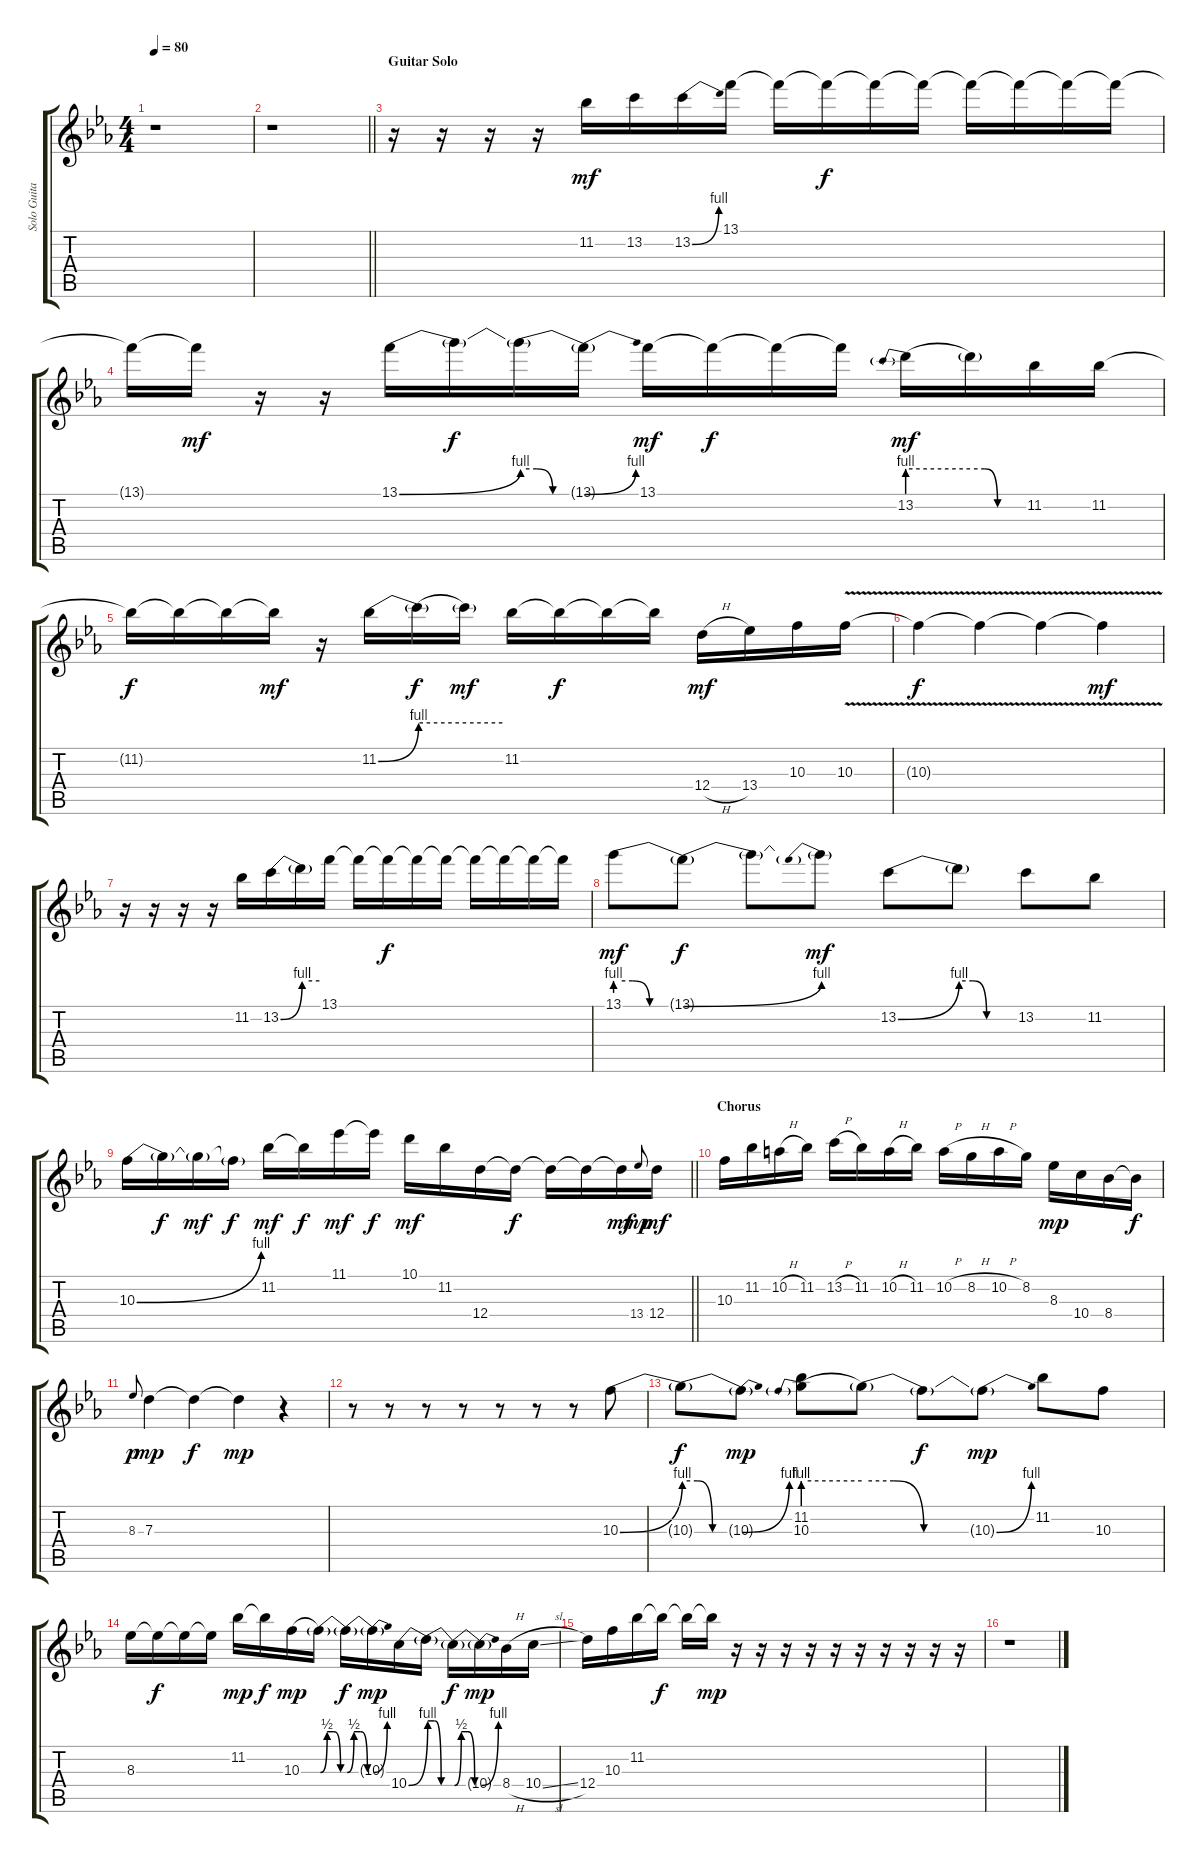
\track ("Solo Guitar" "Solo Guita") {instrument electricguitarclean}
\staff {score tabs}
\tuning (E4 B3 G3 D3 A2 E2) {hide}
\ts (4 4)
\tempo 80
\clef g2
\ks eb
r.1{dy mf} |
\barLineRight lightlight
r.1 |
\section ("" "Guitar Solo")
r.16 r.16 r.16 r.16 11.2.16 13.2.16 13.2{be (bend 0 0 60 4)}.16 13.1.16 13.1{t}.16 13.1{t}.16{dy f} 13.1{t}.16 13.1{t}.16 13.1{t}.16 13.1{t}.16 13.1{t}.16 13.1{t}.16 |
13.1{t}.16 13.1{t}.16{dy mf} r.16 r.16 13.1{be (bend 0 0 60 4)}.16 13.1{t}.16{dy f} 13.1{be (custom 0 4 15 4 30 0 60 0) t}.16 13.1{be (bend 0 0 60 4) t}.16 13.1.16{dy mf} 13.1{t}.16{dy f} 13.1{t}.16 13.1{t}.16 13.2{be (prebend 0 4 60 4)}.16{dy mf} 13.2{be (custom 0 4 15 4 30 0 60 0) t}.16 11.2.16 11.2.16 |
11.2{t}.16{dy f} 11.2{t}.16 11.2{t}.16 11.2{t}.16{dy mf} r.16 11.2{be (bend 0 0 60 4)}.16 11.2{be (hold 0 4 60 4) t}.16{dy f} 11.2{be (hold 0 4 60 4) t}.16{dy mf} 11.2.16 11.2{t}.16{dy f} 11.2{t}.16 11.2{t}.16 12.4{h}.16{dy mf} 13.4.16 10.3.16 10.3{v}.16 |
10.3{v t}.4{dy f} 10.3{v t}.4 10.3{v t}.4 10.3{v t}.4{dy mf} |
r.16 r.16 r.16 r.16 11.2.16 13.2{be (bend 0 0 60 4)}.16 13.2{be (hold 0 4 60 4) t}.16 13.1.16 13.1{t}.16 13.1{t}.16{dy f} 13.1{t}.16 13.1{t}.16 13.1{t}.16 13.1{t}.16 13.1{t}.16 13.1{t}.16 |
13.1{be (custom 0 4 15 4 30 0 60 0)}.8{dy mf} 13.1{be (bend 0 0 60 4) t}.8{dy f} 13.1{t}.8 13.1{be (prebend 0 4 60 4) t}.8{dy mf} 13.2{be (bend 0 0 60 4)}.8 13.2{be (custom 0 4 15 4 30 0 60 0) t}.8 13.2.8 11.2.8 |
\barLineRight lightlight
10.3{be (bend 0 0 60 4)}.16 10.3{t}.16{dy f} 10.3{t}.16{dy mf} 10.3{t}.16{dy f} 11.2.16{dy mf} 11.2{t}.16{dy f} 11.1.16{dy mf} 11.1{t}.16{dy f} 10.1.16{dy mf} 11.2.16 12.4.16 12.4{t}.16{dy f} 12.4{t}.16 12.4{t}.16 12.4{t}.16{dy mf} 13.4.8{gr onbeat dy mp} 12.4.16{dy mf} |
\section ("" "Chorus")
10.3.16 11.2.16 10.2{h}.16 11.2.16 13.2{h}.16 11.2.16 10.2{h}.16 11.2.16 10.2{h}.16 8.2{h}.16 10.2{h}.16 8.2.16 8.3.16{dy mp} 10.4.16 8.4.16 8.4{t}.16{dy f} |
8.3.8{gr onbeat dy p} 7.3.4{dy mp} 7.3{t}.4{dy f} 7.3{t}.4{dy mp} r.4 |
r.8 r.8 r.8 r.8 r.8 r.8 r.8 10.3{be (bend 0 0 60 4)}.8 |
10.3{be (custom 0 4 15 4 30 0 60 0) t}.8{dy f} 10.3{be (bend 0 0 60 4) t}.8{dy mp} (11.2 10.3{be (prebend 0 4 60 4)}).8 10.3{be (custom 0 4 15 4 30 0 60 0) t}.8 10.3{t}.8{dy f} 10.3{be (bend 0 0 60 4) t}.8{dy mp} 11.2.8 10.3.8 |
8.3.16 8.3{t}.16{dy f} 8.3{t}.16 8.3{t}.16 11.2.16{dy mp} 11.2{t}.16{dy f} 10.3{be (hold 0 0 60 0)}.16{dy mp} 10.3{be (custom 0 0 15 2 30 2 45 0 60 0) t}.16 10.3{be (custom 0 0 15 2 30 2 45 0 60 0) t}.16{dy f} 10.3{be (bend 0 0 60 4) t}.16{dy mp} 10.4{be (bend 0 0 60 4)}.16 10.4{be (custom 0 4 15 4 30 0 60 0) t}.16 10.4{be (custom 0 0 15 2 30 2 45 0 60 0) t}.16{dy f} 10.4{be (bend 0 0 60 4) t}.16{dy mp} 8.4{h}.16 10.4{sl}.16 |
12.4.16 10.3.16 11.2.16 11.2{t}.16{dy f} 11.2{t}.16 11.2{t}.16{dy mp} r.16 r.16 r.16 r.16 r.16 r.16 r.16 r.16 r.16 r.16 |
r.1
